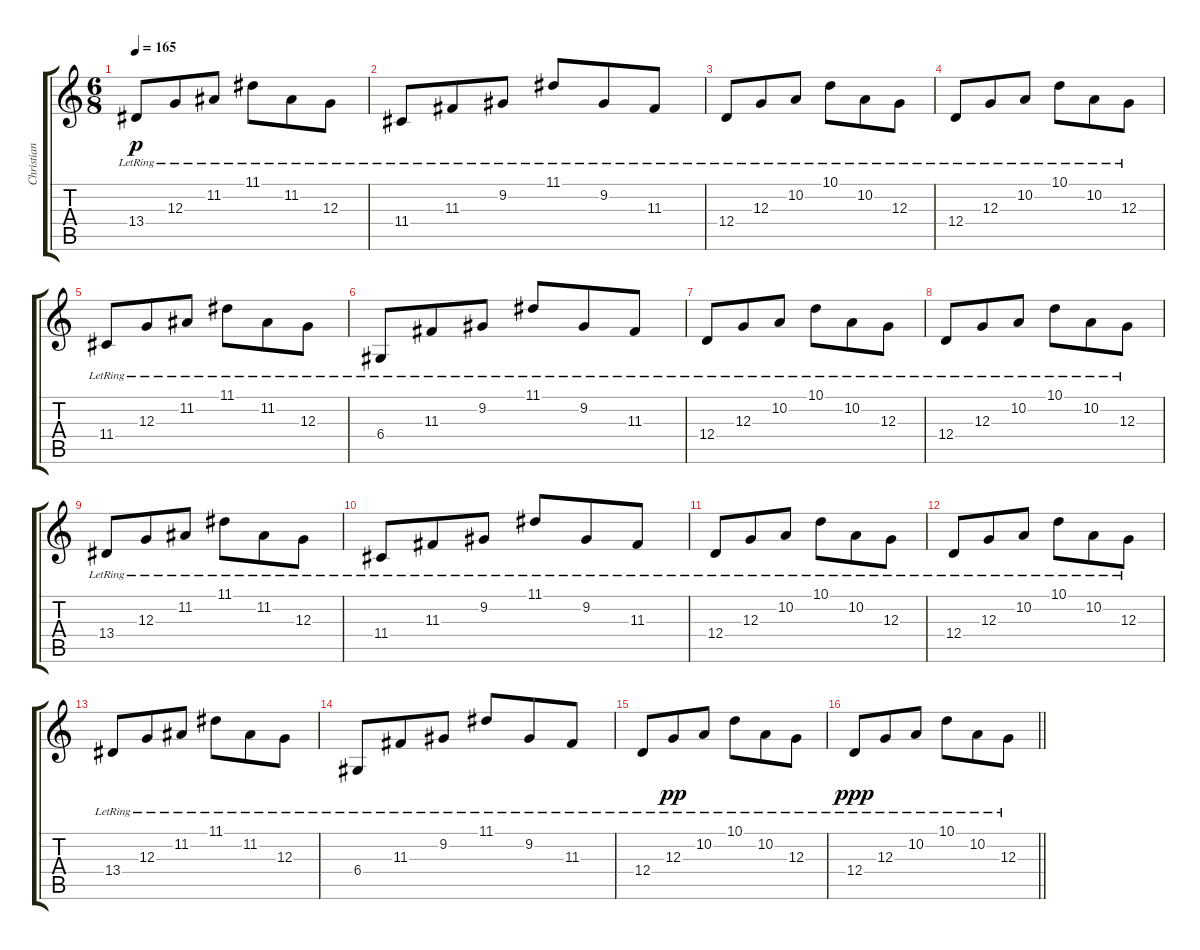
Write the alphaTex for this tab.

\track ("Christian Lorenz" "Christian ") {instrument fx7echoes}
\staff {score tabs}
\tuning (E4 B3 G3 D3 A2 E2) {hide}
\ts (6 8)
\tempo 165
\clef g2
\ks c
13.4{lr}.8{dy p} 12.3{lr}.8 11.2{lr}.8 11.1{lr}.8 11.2{lr}.8 12.3{lr}.8 |
11.4{lr}.8 11.3{lr}.8 9.2{lr}.8 11.1{lr}.8 9.2{lr}.8 11.3{lr}.8 |
12.4{lr}.8 12.3{lr}.8 10.2{lr}.8 10.1{lr}.8 10.2{lr}.8 12.3{lr}.8 |
12.4{lr}.8 12.3{lr}.8 10.2{lr}.8 10.1{lr}.8 10.2{lr}.8 12.3{lr}.8 |
11.4{lr}.8 12.3{lr}.8 11.2{lr}.8 11.1{lr}.8 11.2{lr}.8 12.3{lr}.8 |
6.4{lr}.8 11.3{lr}.8 9.2{lr}.8 11.1{lr}.8 9.2{lr}.8 11.3{lr}.8 |
12.4{lr}.8 12.3{lr}.8 10.2{lr}.8 10.1{lr}.8 10.2{lr}.8 12.3{lr}.8 |
12.4{lr}.8 12.3{lr}.8 10.2{lr}.8 10.1{lr}.8 10.2{lr}.8 12.3{lr}.8 |
13.4{lr}.8 12.3{lr}.8 11.2{lr}.8 11.1{lr}.8 11.2{lr}.8 12.3{lr}.8 |
11.4{lr}.8 11.3{lr}.8 9.2{lr}.8 11.1{lr}.8 9.2{lr}.8 11.3{lr}.8 |
12.4{lr}.8 12.3{lr}.8 10.2{lr}.8 10.1{lr}.8 10.2{lr}.8 12.3{lr}.8 |
12.4{lr}.8 12.3{lr}.8 10.2{lr}.8 10.1{lr}.8 10.2{lr}.8 12.3{lr}.8 |
13.4{lr}.8 12.3{lr}.8 11.2{lr}.8 11.1{lr}.8 11.2{lr}.8 12.3{lr}.8 |
6.4{lr}.8 11.3{lr}.8 9.2{lr}.8 11.1{lr}.8 9.2{lr}.8 11.3{lr}.8 |
12.4{lr}.8 12.3{lr}.8{dy pp} 10.2{lr}.8 10.1{lr}.8 10.2{lr}.8 12.3{lr}.8 |
\barLineRight lightlight
12.4{lr}.8{dy ppp} 12.3{lr}.8 10.2{lr}.8 10.1{lr}.8 10.2{lr}.8 12.3{lr}.8
